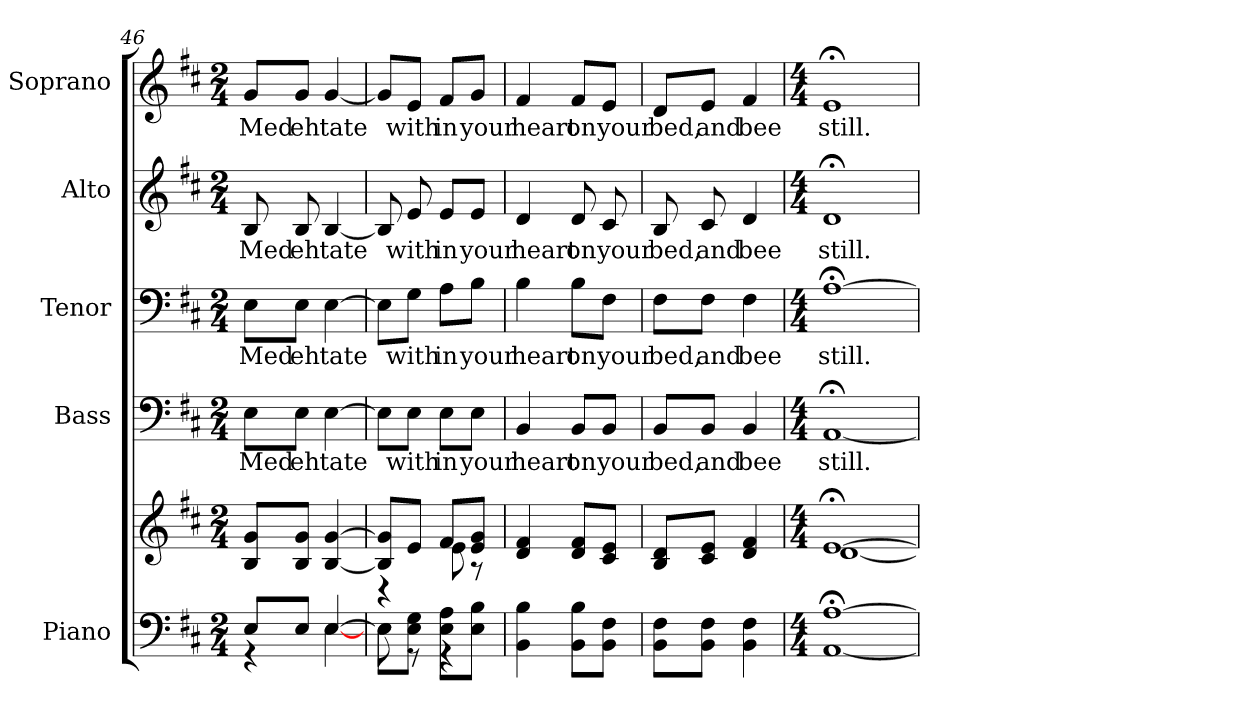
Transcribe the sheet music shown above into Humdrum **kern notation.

**kern	**kern	**kern	**text	**kern	**text	**kern	**text	**kern	**text
*part5	*part5	*part4	*part4	*part3	*part3	*part2	*part2	*part1	*part1
*staff6	*staff5	*staff4	*staff4	*staff3	*staff3	*staff2	*staff2	*staff1	*staff1
*I"Piano	*	*I"Bass	*	*I"Tenor	*	*I"Alto	*	*I"Soprano	*
*I'Pno.	*	*I'B.	*	*	*	*I'A.	*	*I'S.	*
*clefF4	*clefG2	*clefF4	*	*clefF4	*	*clefG2	*	*clefG2	*
*k[f#c#]	*k[f#c#]	*k[f#c#]	*	*k[f#c#]	*	*k[f#c#]	*	*k[f#c#]	*
*D:	*D:	*D:	*	*D:	*	*D:	*	*D:	*
*M2/4	*M2/4	*M2/4	*	*M2/4	*	*M2/4	*	*M2/4	*
=46	=46	=46	=46	=46	=46	=46	=46	=46	=46
*^	*	*	*	*	*	*	*	*	*
!	!	!	!	!LO:LY:b:color=#000000	!	!	!	!	!	!
!	!	!	!	!	!	!LO:LY:b:color=#000000	!	!	!	!
!	!	!	!	!	!	!	!	!LO:LY:b:color=#000000	!	!
!	!	!	!	!	!	!	!	!	!	!LO:LY:b:color=#000000
8Ei/L	4r	8Bi/ 8gi/L	8Ei\L	Med	8Ei\L	Med	8Bi/	Med	8gi/L	Med
!	!	!	!	!LO:LY:b:color=#000000	!	!	!	!	!	!
!	!	!	!	!	!	!LO:LY:b:color=#000000	!	!	!	!
!	!	!	!	!	!	!	!	!LO:LY:b:color=#000000	!	!
!	!	!	!	!	!	!	!	!	!	!LO:LY:b:color=#000000
8Ei/J	.	8Bi/ 8gi/J	8Ei\J	eh	8Ei\J	eh	8Bi/	eh	8gi/J	eh
!	!	!	!	!LO:LY:b:color=#000000	!	!	!	!	!	!
!	!	!	!	!	!	!LO:LY:b:color=#000000	!	!	!	!
!	!	!	!	!	!	!	!	!LO:LY:b:color=#000000	!	!
!	!	!	!	!	!	!	!	!	!	!LO:LY:b:color=#000000
[>4Ei/	[<4Ei\	[<4Bi/ [>4gi	[>4Ei\	tate	[>4Ei\	tate	[<4Bi/	tate	[<4gi/	tate
=47	=47	=47	=47	=47	=47	=47	=47	=47	=47	=47
*	*	*^	*	*	*	*	*	*	*	*
8Ei\L]	8Ei\	8Bi]/ 8gi]/L	4r	8Ei\L]	.	8Ei\L]	.	8Bi/]	.	8gi/L]	.
!	!	!	!	!	!LO:LY:b:color=#000000	!	!	!	!	!	!
!	!	!	!	!	!	!	!LO:LY:b:color=#000000	!	!	!	!
!	!	!	!	!	!	!	!	!	!LO:LY:b:color=#000000	!	!
!	!	!	!	!	!	!	!	!	!	!	!LO:LY:b:color=#000000
8Ei\ 8Gi\J	8r	8ei/J	.	8Ei\J	with	8Gi\J	with	8ei/	with	8ei/J	with
!	!	!	!	!	!LO:LY:b:color=#000000	!	!	!	!	!	!
!	!	!	!	!	!	!	!LO:LY:b:color=#000000	!	!	!	!
!	!	!	!	!	!	!	!	!	!LO:LY:b:color=#000000	!	!
!	!	!	!	!	!	!	!	!	!	!	!LO:LY:b:color=#000000
8Ei\ 8Ai\L	4r	8f#i/L	8ei\	8Ei\L	in	8Ai\L	in	8ei/L	in	8f#i/L	in
!	!	!	!	!	!LO:LY:b:color=#000000	!	!	!	!	!	!
!	!	!	!	!	!	!	!LO:LY:b:color=#000000	!	!	!	!
!	!	!	!	!	!	!	!	!	!LO:LY:b:color=#000000	!	!
!	!	!	!	!	!	!	!	!	!	!	!LO:LY:b:color=#000000
8Ei\ 8Bi\J	.	8ei/ 8gi/J	8r	8Ei\J	your	8Bi\J	your	8ei/J	your	8gi/J	your
*v	*v	*	*	*	*	*	*	*	*	*	*
*	*v	*v	*	*	*	*	*	*	*	*
!!LO:PB:g=z
=48	=48	=48	=48	=48	=48	=48	=48	=48	=48
*	*^	*	*	*	*	*	*	*	*
!	!	!	!	!LO:LY:b:color=#000000	!	!	!	!	!	!
*	*v	*v	*	*	*	*	*	*	*	*
*	*^	*	*	*	*	*	*	*	*
!	!	!	!	!	!	!LO:LY:b:color=#000000	!	!	!	!
*	*v	*v	*	*	*	*	*	*	*	*
*	*^	*	*	*	*	*	*	*	*
!	!	!	!	!	!	!	!	!LO:LY:b:color=#000000	!	!
*	*v	*v	*	*	*	*	*	*	*	*
*	*^	*	*	*	*	*	*	*	*
!	!	!	!	!	!	!	!	!	!	!LO:LY:b:color=#000000
*	*v	*v	*	*	*	*	*	*	*	*
4BBi\ 4Bi	4di/ 4f#i	4BBi/	heart	4Bi\	heart	4di/	heart	4f#i/	heart
!	!	!	!LO:LY:b:color=#000000	!	!	!	!	!	!
!	!	!	!	!	!LO:LY:b:color=#000000	!	!	!	!
!	!	!	!	!	!	!	!LO:LY:b:color=#000000	!	!
!	!	!	!	!	!	!	!	!	!LO:LY:b:color=#000000
8BBi\ 8Bi\L	8di/ 8f#i/L	8BBi/L	on	8Bi\L	on	8di/	on	8f#i/L	on
!	!	!	!LO:LY:b:color=#000000	!	!	!	!	!	!
!	!	!	!	!	!LO:LY:b:color=#000000	!	!	!	!
!	!	!	!	!	!	!	!LO:LY:b:color=#000000	!	!
!	!	!	!	!	!	!	!	!	!LO:LY:b:color=#000000
8BBi\ 8F#i\J	8c#i/ 8ei/J	8BBi/J	your	8F#i\J	your	8c#i/	your	8ei/J	your
=49	=49	=49	=49	=49	=49	=49	=49	=49	=49
!	!	!	!LO:LY:b:color=#000000	!	!	!	!	!	!
!	!	!	!	!	!LO:LY:b:color=#000000	!	!	!	!
!	!	!	!	!	!	!	!LO:LY:b:color=#000000	!	!
!	!	!	!	!	!	!	!	!	!LO:LY:b:color=#000000
8BBi\ 8F#i\L	8Bi/ 8di/L	8BBi/L	bed,	8F#i\L	bed,	8Bi/	bed,	8di/L	bed,
!	!	!	!LO:LY:b:color=#000000	!	!	!	!	!	!
!	!	!	!	!	!LO:LY:b:color=#000000	!	!	!	!
!	!	!	!	!	!	!	!LO:LY:b:color=#000000	!	!
!	!	!	!	!	!	!	!	!	!LO:LY:b:color=#000000
8BBi\ 8F#i\J	8c#i/ 8ei/J	8BBi/J	and	8F#i\J	and	8c#i/	and	8ei/J	and
!	!	!	!LO:LY:b:color=#000000	!	!	!	!	!	!
!	!	!	!	!	!LO:LY:b:color=#000000	!	!	!	!
!	!	!	!	!	!	!	!LO:LY:b:color=#000000	!	!
!	!	!	!	!	!	!	!	!	!LO:LY:b:color=#000000
4BBi\ 4F#i	4di/ 4f#i	4BBi/	bee	4F#i\	bee	4di/	bee	4f#i/	bee
=50	=50	=50	=50	=50	=50	=50	=50	=50	=50
*M4/4	*M4/4	*M4/4	*	*M4/4	*	*M4/4	*	*M4/4	*
*	*^	*	*	*	*	*	*	*	*
!	!	!	!	!LO:LY:b:color=#000000	!	!	!	!	!	!
!	!	!	!	!	!	!LO:LY:b:color=#000000	!	!	!	!
!	!	!	!	!	!	!	!	!LO:LY:b:color=#000000	!	!
!	!	!	!	!	!	!	!	!	!	!LO:LY:b:color=#000000
[<1AAi; [>1Ai;	[>1e;i	[<1di	[<1AA;i	still.	[>1A;i	still.	1d;i	still.	1e;i	still.
*	*v	*v	*	*	*	*	*	*	*	*
=	=	=	=	=	=	=	=	=	=
*-	*-	*-	*-	*-	*-	*-	*-	*-	*-
